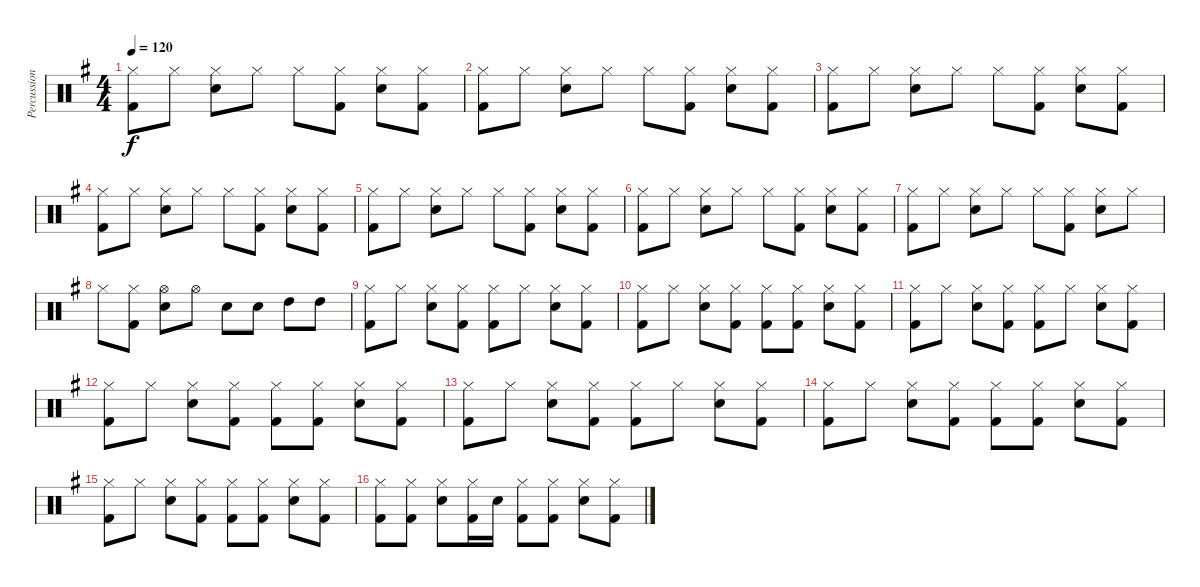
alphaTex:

\track ("Percussion" "Percussion") {instrument percussion}
\staff {score}
\articulation defaults
\ts (4 4)
\tempo 120
\clef neutral
\ks g
("Hi-Hat (closed)" "Kick (hit) 2").8{dy f} "Hi-Hat (closed)".8 ("Hi-Hat (closed)" "Snare (hit) 2").8 "Hi-Hat (closed)".8 "Hi-Hat (closed)".8 ("Hi-Hat (closed)" "Kick (hit) 2").8 ("Hi-Hat (closed)" "Snare (hit) 2").8 ("Hi-Hat (closed)" "Kick (hit) 2").8 |
("Hi-Hat (closed)" "Kick (hit) 2").8 "Hi-Hat (closed)".8 ("Hi-Hat (closed)" "Snare (hit) 2").8 "Hi-Hat (closed)".8 "Hi-Hat (closed)".8 ("Hi-Hat (closed)" "Kick (hit) 2").8 ("Hi-Hat (closed)" "Snare (hit) 2").8 ("Hi-Hat (closed)" "Kick (hit) 2").8 |
("Hi-Hat (closed)" "Kick (hit) 2").8 "Hi-Hat (closed)".8 ("Hi-Hat (closed)" "Snare (hit) 2").8 "Hi-Hat (closed)".8 "Hi-Hat (closed)".8 ("Hi-Hat (closed)" "Kick (hit) 2").8 ("Hi-Hat (closed)" "Snare (hit) 2").8 ("Hi-Hat (closed)" "Kick (hit) 2").8 |
("Hi-Hat (closed)" "Kick (hit) 2").8 "Hi-Hat (closed)".8 ("Hi-Hat (closed)" "Snare (hit) 2").8 "Hi-Hat (closed)".8 "Hi-Hat (closed)".8 ("Hi-Hat (closed)" "Kick (hit) 2").8 ("Hi-Hat (closed)" "Snare (hit) 2").8 ("Hi-Hat (closed)" "Kick (hit) 2").8 |
("Hi-Hat (closed)" "Kick (hit) 2").8 "Hi-Hat (closed)".8 ("Hi-Hat (closed)" "Snare (hit) 2").8 "Hi-Hat (closed)".8 "Hi-Hat (closed)".8 ("Hi-Hat (closed)" "Kick (hit) 2").8 ("Hi-Hat (closed)" "Snare (hit) 2").8 ("Hi-Hat (closed)" "Kick (hit) 2").8 |
("Hi-Hat (closed)" "Kick (hit) 2").8 "Hi-Hat (closed)".8 ("Hi-Hat (closed)" "Snare (hit) 2").8 "Hi-Hat (closed)".8 "Hi-Hat (closed)".8 ("Hi-Hat (closed)" "Kick (hit) 2").8 ("Hi-Hat (closed)" "Snare (hit) 2").8 ("Hi-Hat (closed)" "Kick (hit) 2").8 |
("Hi-Hat (closed)" "Kick (hit) 2").8 "Hi-Hat (closed)".8 ("Hi-Hat (closed)" "Snare (hit) 2").8 "Hi-Hat (closed)".8 "Hi-Hat (closed)".8 ("Hi-Hat (closed)" "Kick (hit) 2").8 ("Hi-Hat (closed)" "Snare (hit) 2").8 "Hi-Hat (closed)".8 |
"Hi-Hat (closed)".8 ("Hi-Hat (closed)" "Kick (hit) 2").8 ("Hi-Hat (open)" "Snare (hit) 2").8 "Hi-Hat (open)".8 "Snare (hit) 2".8 "Snare (hit) 2".8 "High Tom (hit)".8 "High Tom (hit)".8 |
("Hi-Hat (closed)" "Kick (hit) 2").8 "Hi-Hat (closed)".8 ("Hi-Hat (closed)" "Snare (hit) 2").8 ("Hi-Hat (closed)" "Kick (hit) 2").8 ("Hi-Hat (closed)" "Kick (hit) 2").8 "Hi-Hat (closed)".8 ("Hi-Hat (closed)" "Snare (hit) 2").8 ("Hi-Hat (closed)" "Kick (hit) 2").8 |
("Hi-Hat (closed)" "Kick (hit) 2").8 "Hi-Hat (closed)".8 ("Hi-Hat (closed)" "Snare (hit) 2").8 ("Hi-Hat (closed)" "Kick (hit) 2").8 ("Hi-Hat (closed)" "Kick (hit) 2").8 ("Hi-Hat (closed)" "Kick (hit) 2").8 ("Hi-Hat (closed)" "Snare (hit) 2").8 ("Hi-Hat (closed)" "Kick (hit) 2").8 |
("Hi-Hat (closed)" "Kick (hit) 2").8 "Hi-Hat (closed)".8 ("Hi-Hat (closed)" "Snare (hit) 2").8 ("Hi-Hat (closed)" "Kick (hit) 2").8 ("Hi-Hat (closed)" "Kick (hit) 2").8 "Hi-Hat (closed)".8 ("Hi-Hat (closed)" "Snare (hit) 2").8 ("Hi-Hat (closed)" "Kick (hit) 2").8 |
("Hi-Hat (closed)" "Kick (hit) 2").8 "Hi-Hat (closed)".8 ("Hi-Hat (closed)" "Snare (hit) 2").8 ("Hi-Hat (closed)" "Kick (hit) 2").8 ("Hi-Hat (closed)" "Kick (hit) 2").8 ("Hi-Hat (closed)" "Kick (hit) 2").8 ("Hi-Hat (closed)" "Snare (hit) 2").8 ("Hi-Hat (closed)" "Kick (hit) 2").8 |
("Hi-Hat (closed)" "Kick (hit) 2").8 "Hi-Hat (closed)".8 ("Hi-Hat (closed)" "Snare (hit) 2").8 ("Hi-Hat (closed)" "Kick (hit) 2").8 ("Hi-Hat (closed)" "Kick (hit) 2").8 "Hi-Hat (closed)".8 ("Hi-Hat (closed)" "Snare (hit) 2").8 ("Hi-Hat (closed)" "Kick (hit) 2").8 |
("Hi-Hat (closed)" "Kick (hit) 2").8 "Hi-Hat (closed)".8 ("Hi-Hat (closed)" "Snare (hit) 2").8 ("Hi-Hat (closed)" "Kick (hit) 2").8 ("Hi-Hat (closed)" "Kick (hit) 2").8 ("Hi-Hat (closed)" "Kick (hit) 2").8 ("Hi-Hat (closed)" "Snare (hit) 2").8 ("Hi-Hat (closed)" "Kick (hit) 2").8 |
("Hi-Hat (closed)" "Kick (hit) 2").8 "Hi-Hat (closed)".8 ("Hi-Hat (closed)" "Snare (hit) 2").8 ("Hi-Hat (closed)" "Kick (hit) 2").8 ("Hi-Hat (closed)" "Kick (hit) 2").8 ("Hi-Hat (closed)" "Kick (hit) 2").8 ("Hi-Hat (closed)" "Snare (hit) 2").8 ("Hi-Hat (closed)" "Kick (hit) 2").8 |
("Hi-Hat (closed)" "Kick (hit) 2").8 ("Hi-Hat (closed)" "Kick (hit) 2").8 ("Hi-Hat (closed)" "Snare (hit) 2").8 ("Hi-Hat (closed)" "Kick (hit) 2").16 "Snare (hit) 2".16 ("Hi-Hat (closed)" "Kick (hit) 2").8 ("Hi-Hat (closed)" "Kick (hit) 2").8 ("Hi-Hat (closed)" "Snare (hit) 2").8 ("Hi-Hat (closed)" "Kick (hit) 2").8
